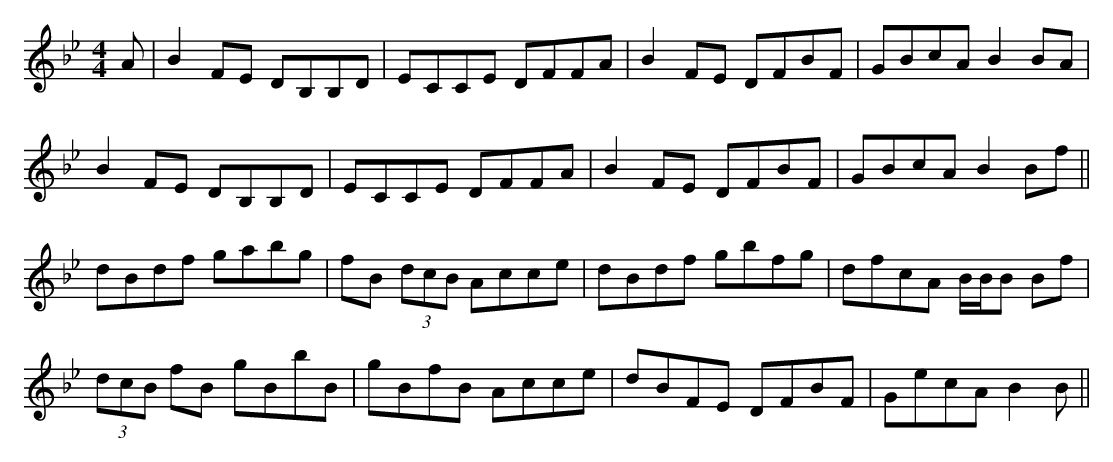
X:1
M:4/4
K:Gmin
A|B2FE DB,B,D|ECCE DFFA|B2FE DFBF|GBcA B2BA|
B2FE DB,B,D|ECCE DFFA|B2FE DFBF|GBcA B2Bf||
dBdf gabg|fB (3dcB Acce|dBdf gbfg|dfcA B/B/B Bf|
(3dcB fB gBbB|gBfB Acce|dBFE DFBF|GecA B2B||
